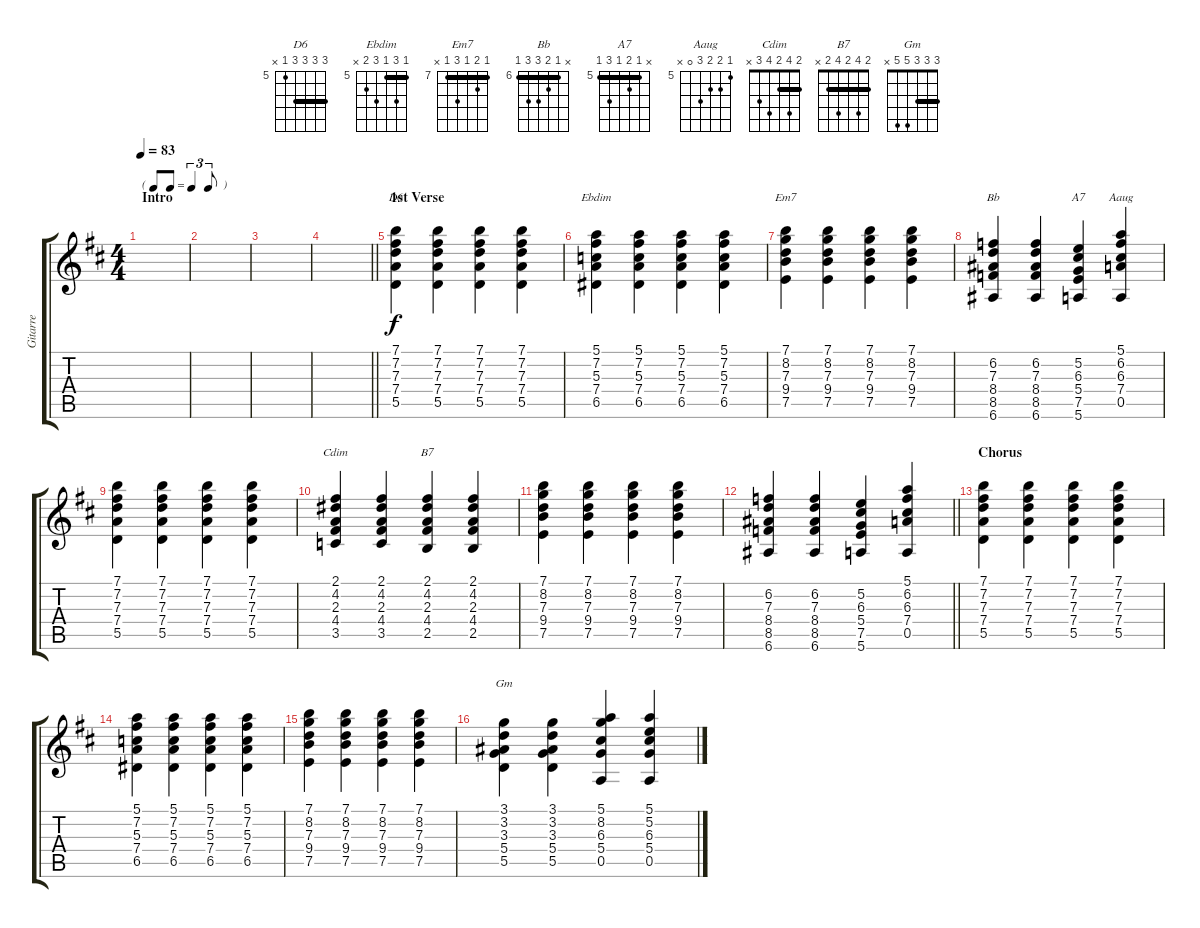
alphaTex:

\track ("Gitarre" "Gitarre") {instrument electricguitarjazz}
\staff {score tabs}
\tuning (E4 B3 G3 D3 A2 E2) {hide}
\chord ("D6" 7 7 7 7 5 x) {firstfret 5 barre 7}
\chord ("Ebdim" 5 7 5 7 6 x) {firstfret 5 barre 5}
\chord ("Em7" 7 8 7 9 7 x) {firstfret 7 barre 7}
\chord ("Bb" x 6 7 8 8 6) {firstfret 6 barre 6}
\chord ("A7" x 5 6 5 7 5) {firstfret 5 barre 5}
\chord ("Aaug" 5 6 6 7 0 x) {firstfret 5}
\chord ("Cdim" 2 4 2 4 3 x) {barre 2}
\chord ("B7" 2 4 2 4 2 x) {barre 2}
\chord ("Gm" 3 3 3 5 5 x) {barre 3}
\ts (4 4)
\tf triplet8th
\section ("" "Intro")
\tempo 83
\clef g2
\ks d
|
|
|
\barLineRight lightlight
|
\section ("" "1st Verse")
(7.1 7.2 7.3 7.4 5.5).4{ch "D6"} (7.1 7.2 7.3 7.4 5.5).4 (7.1 7.2 7.3 7.4 5.5).4 (7.1 7.2 7.3 7.4 5.5).4 |
(5.1 7.2 5.3 7.4 6.5).4{ch "Ebdim"} (5.1 7.2 5.3 7.4 6.5).4 (5.1 7.2 5.3 7.4 6.5).4 (5.1 7.2 5.3 7.4 6.5).4 |
(7.1 8.2 7.3 9.4 7.5).4{ch "Em7"} (7.1 8.2 7.3 9.4 7.5).4 (7.1 8.2 7.3 9.4 7.5).4 (7.1 8.2 7.3 9.4 7.5).4 |
(6.2 7.3 8.4 8.5 6.6).4{ch "Bb"} (6.2 7.3 8.4 8.5 6.6).4 (5.2 6.3 5.4 7.5 5.6).4{ch "A7"} (5.1 6.2 6.3 7.4 0.5).4{ch "Aaug"} |
(7.1 7.2 7.3 7.4 5.5).4 (7.1 7.2 7.3 7.4 5.5).4 (7.1 7.2 7.3 7.4 5.5).4 (7.1 7.2 7.3 7.4 5.5).4 |
(2.1 4.2 2.3 4.4 3.5).4{ch "Cdim"} (2.1 4.2 2.3 4.4 3.5).4 (2.1 4.2 2.3 4.4 2.5).4{ch "B7"} (2.1 4.2 2.3 4.4 2.5).4 |
(7.1 8.2 7.3 9.4 7.5).4 (7.1 8.2 7.3 9.4 7.5).4 (7.1 8.2 7.3 9.4 7.5).4 (7.1 8.2 7.3 9.4 7.5).4 |
\barLineRight lightlight
(6.2 7.3 8.4 8.5 6.6).4 (6.2 7.3 8.4 8.5 6.6).4 (5.2 6.3 5.4 7.5 5.6).4 (5.1 6.2 6.3 7.4 0.5).4 |
\section ("" "Chorus")
(7.1 7.2 7.3 7.4 5.5).4 (7.1 7.2 7.3 7.4 5.5).4 (7.1 7.2 7.3 7.4 5.5).4 (7.1 7.2 7.3 7.4 5.5).4 |
(5.1 7.2 5.3 7.4 6.5).4 (5.1 7.2 5.3 7.4 6.5).4 (5.1 7.2 5.3 7.4 6.5).4 (5.1 7.2 5.3 7.4 6.5).4 |
(7.1 8.2 7.3 9.4 7.5).4 (7.1 8.2 7.3 9.4 7.5).4 (7.1 8.2 7.3 9.4 7.5).4 (7.1 8.2 7.3 9.4 7.5).4 |
(3.1 3.2 3.3 5.4 5.5).4{ch "Gm"} (3.1 3.2 3.3 5.4 5.5).4 (5.1 8.2 6.3 5.4 0.5).4 (5.1 5.2 6.3 5.4 0.5).4
